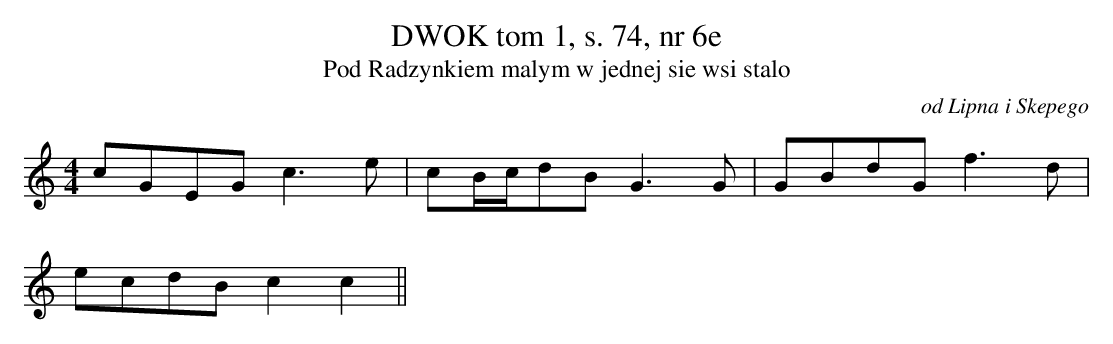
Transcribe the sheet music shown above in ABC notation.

X:1
T:DWOK tom 1, s. 74, nr 6e
T:Pod Radzynkiem malym w jednej sie wsi stalo
O:od Lipna i Skepego
M:4/4
L:1/16
K:C
c2G2E2G2c6e2 | c2Bcd2B2G6G2 |G2B2d2G2f6d2 |
e2c2d2B2c4c4||
